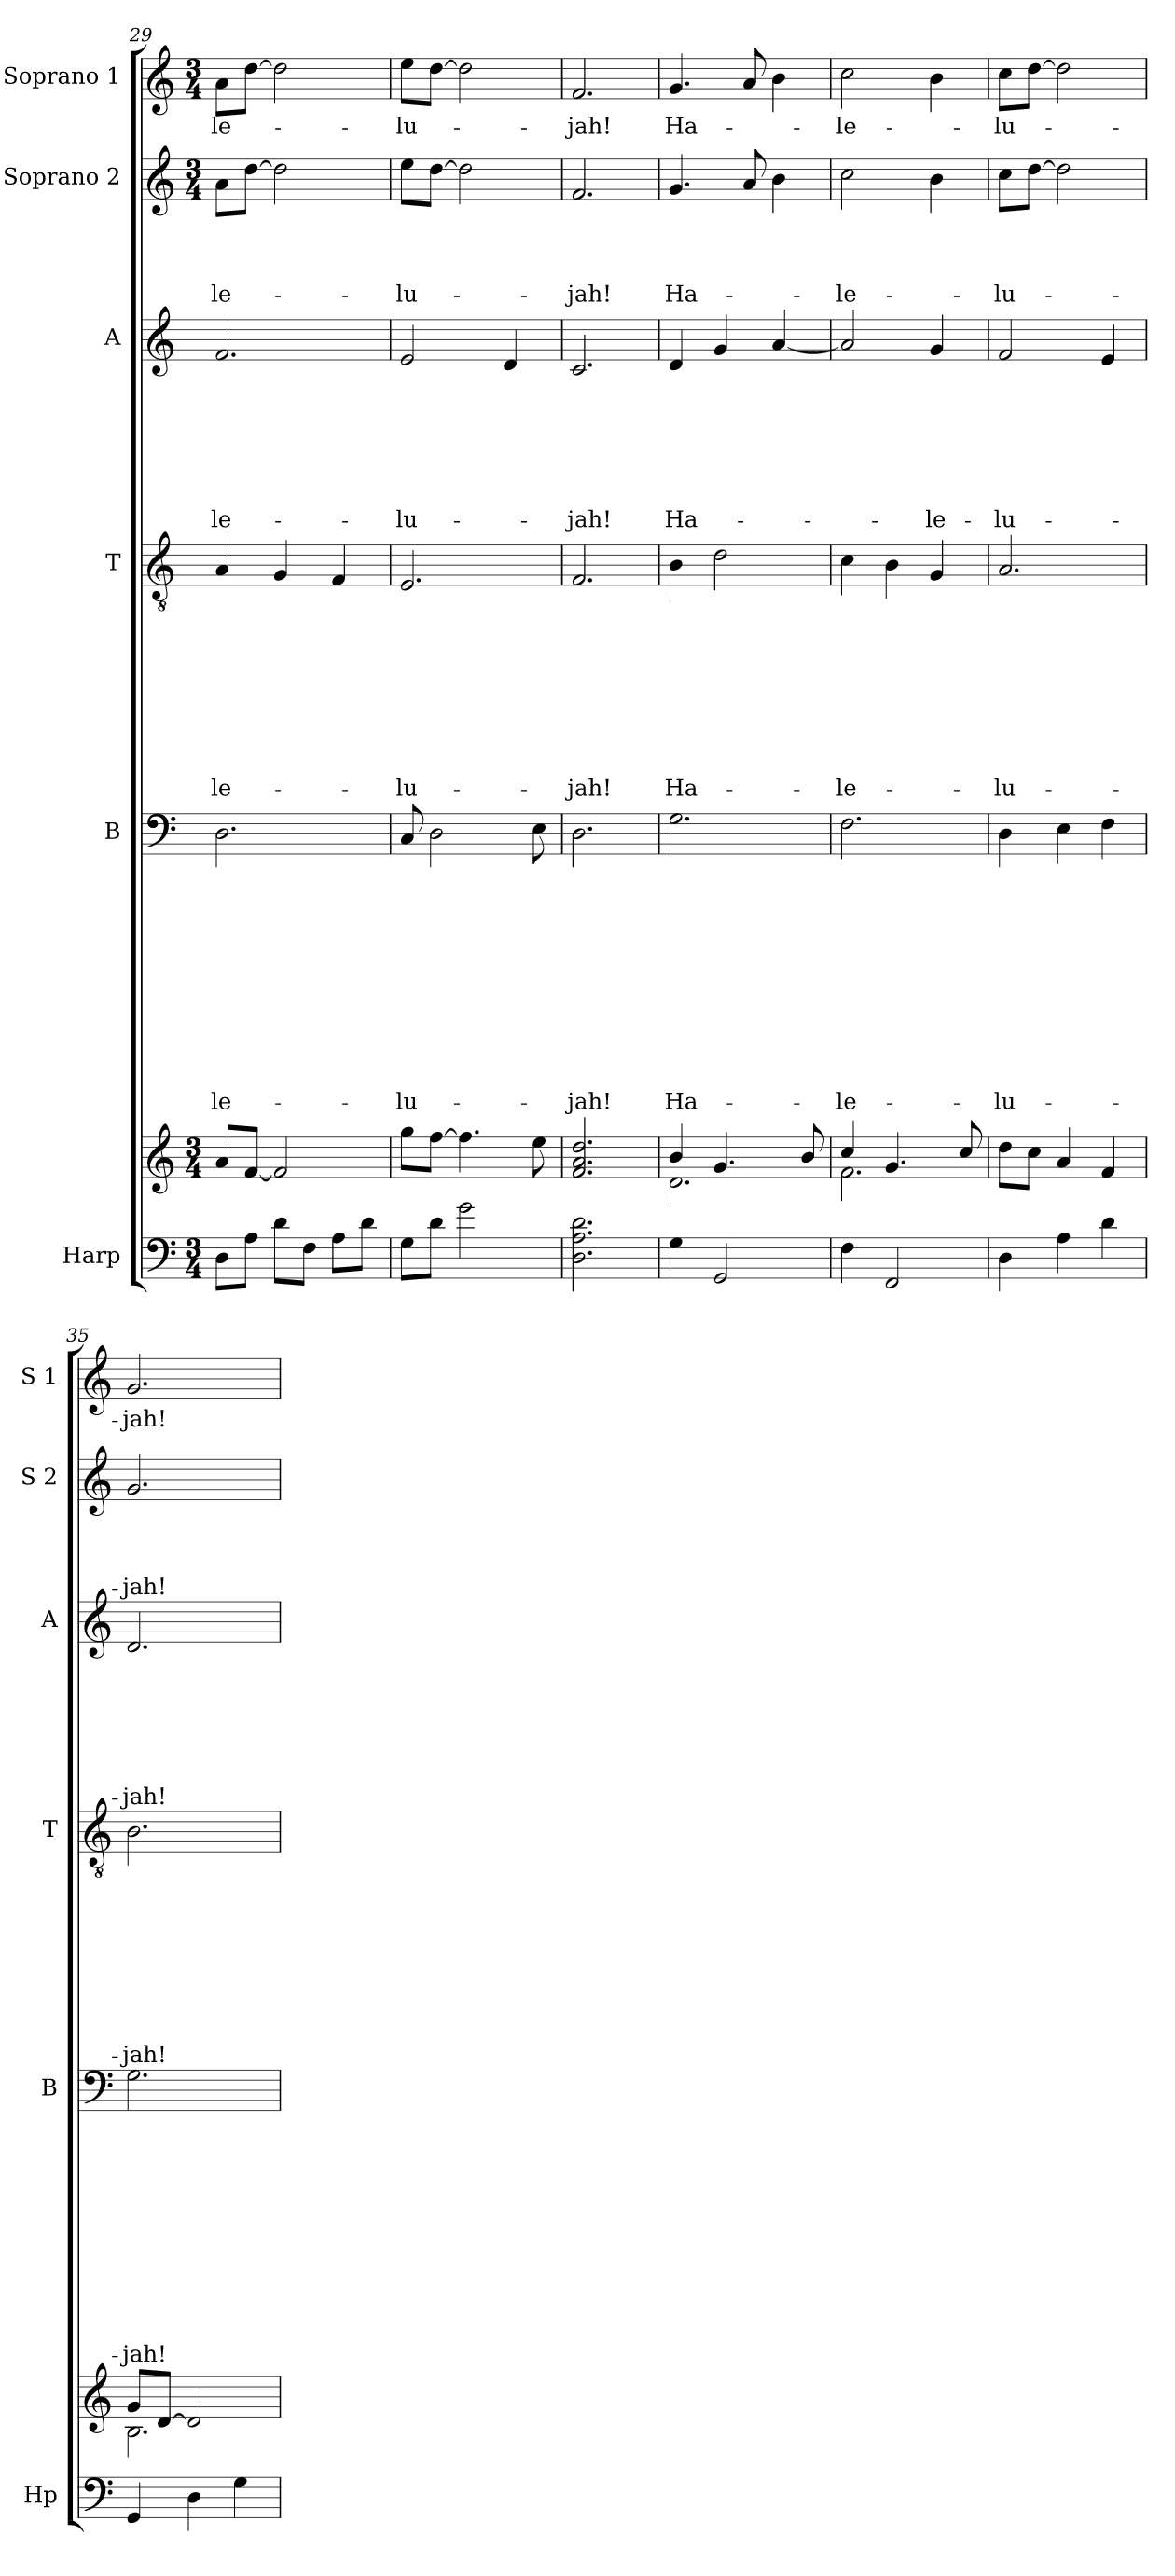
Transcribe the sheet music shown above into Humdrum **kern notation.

**kern	**kern	**kern	**text	**text	**text	**text	**text	**text	**text	**text	**text	**text	**text	**kern	**text	**text	**text	**text	**text	**text	**text	**text	**text	**kern	**text	**text	**text	**text	**text	**text	**text	**kern	**text	**text	**text	**text	**kern	**text
*part6	*part6	*part5	*part5	*part5	*part5	*part5	*part5	*part5	*part5	*part5	*part5	*part5	*part5	*part4	*part4	*part4	*part4	*part4	*part4	*part4	*part4	*part4	*part4	*part3	*part3	*part3	*part3	*part3	*part3	*part3	*part3	*part2	*part2	*part2	*part2	*part2	*part1	*part1
*staff7	*staff6	*staff5	*staff5	*staff5	*staff5	*staff5	*staff5	*staff5	*staff5	*staff5	*staff5	*staff5	*staff5	*staff4	*staff4	*staff4	*staff4	*staff4	*staff4	*staff4	*staff4	*staff4	*staff4	*staff3	*staff3	*staff3	*staff3	*staff3	*staff3	*staff3	*staff3	*staff2	*staff2	*staff2	*staff2	*staff2	*staff1	*staff1
*I"Harp	*	*I"B	*	*	*	*	*	*	*	*	*	*	*	*I"T	*	*	*	*	*	*	*	*	*	*I"A	*	*	*	*	*	*	*	*I"Soprano 2	*	*	*	*	*I"Soprano 1	*
*I'Hp	*	*I'B	*	*	*	*	*	*	*	*	*	*	*	*I'T	*	*	*	*	*	*	*	*	*	*I'A	*	*	*	*	*	*	*	*I'S 2	*	*	*	*	*I'S 1	*
*clefF4	*clefG2	*clefF4	*	*	*	*	*	*	*	*	*	*	*	*clefGv2	*	*	*	*	*	*	*	*	*	*clefG2	*	*	*	*	*	*	*	*clefG2	*	*	*	*	*clefG2	*
*k[]	*k[]	*k[]	*	*	*	*	*	*	*	*	*	*	*	*k[]	*	*	*	*	*	*	*	*	*	*k[]	*	*	*	*	*	*	*	*k[]	*	*	*	*	*k[]	*
*C:	*C:	*C:	*	*	*	*	*	*	*	*	*	*	*	*C:	*	*	*	*	*	*	*	*	*	*C:	*	*	*	*	*	*	*	*C:	*	*	*	*	*C:	*
*M3/4	*M3/4	*	*	*	*	*	*	*	*	*	*	*	*	*	*	*	*	*	*	*	*	*	*	*	*	*	*	*	*	*	*	*M3/4	*	*	*	*	*M3/4	*
=29	=29	=29	=29	=29	=29	=29	=29	=29	=29	=29	=29	=29	=29	=29	=29	=29	=29	=29	=29	=29	=29	=29	=29	=29	=29	=29	=29	=29	=29	=29	=29	=29	=29	=29	=29	=29	=29	=29
!	!	!	!	!	!	!	!	!	!	!	!	!	!LO:LY:b	!	!	!	!	!	!	!	!	!	!LO:LY:b	!	!	!	!	!	!	!	!LO:LY:b	!	!	!	!	!LO:LY:b	!	!LO:LY:b
8D\L	8a/L	2.D\	.	.	.	.	.	.	.	.	.	.	-le-	4A/	.	.	.	.	.	.	.	.	-le-	2.f/	.	.	.	.	.	.	-le-	8a\L	.	.	.	-le-	8a\L	-le-
8A\J	[<8f/J	.	.	.	.	.	.	.	.	.	.	.	.	.	.	.	.	.	.	.	.	.	.	.	.	.	.	.	.	.	.	[>8dd\J	.	.	.	.	[>8dd\J	.
8d\L	2f/]	.	.	.	.	.	.	.	.	.	.	.	.	4G/	.	.	.	.	.	.	.	.	.	.	.	.	.	.	.	.	.	2dd\]	.	.	.	.	2dd\]	.
8F\J	.	.	.	.	.	.	.	.	.	.	.	.	.	.	.	.	.	.	.	.	.	.	.	.	.	.	.	.	.	.	.	.	.	.	.	.	.	.
8A\L	.	.	.	.	.	.	.	.	.	.	.	.	.	4F/	.	.	.	.	.	.	.	.	.	.	.	.	.	.	.	.	.	.	.	.	.	.	.	.
8d\J	.	.	.	.	.	.	.	.	.	.	.	.	.	.	.	.	.	.	.	.	.	.	.	.	.	.	.	.	.	.	.	.	.	.	.	.	.	.
!!LO:LB:g=z
=30	=30	=30	=30	=30	=30	=30	=30	=30	=30	=30	=30	=30	=30	=30	=30	=30	=30	=30	=30	=30	=30	=30	=30	=30	=30	=30	=30	=30	=30	=30	=30	=30	=30	=30	=30	=30	=30	=30
!	!	!	!	!	!	!	!	!	!	!	!	!	!LO:LY:b	!	!	!	!	!	!	!	!	!	!LO:LY:b	!	!	!	!	!	!	!	!LO:LY:b	!	!	!	!	!LO:LY:b	!	!LO:LY:b
8G\L	8gg\L	8C/	.	.	.	.	.	.	.	.	.	.	-lu-	2.E/	.	.	.	.	.	.	.	.	-lu-	2e/	.	.	.	.	.	.	-lu-	8ee\L	.	.	.	-lu-	8ee\L	-lu-
8d\J	[>8ff\J	2D\	.	.	.	.	.	.	.	.	.	.	.	.	.	.	.	.	.	.	.	.	.	.	.	.	.	.	.	.	.	[>8dd\J	.	.	.	.	[>8dd\J	.
2g\	4.ff\]	.	.	.	.	.	.	.	.	.	.	.	.	.	.	.	.	.	.	.	.	.	.	.	.	.	.	.	.	.	.	2dd\]	.	.	.	.	2dd\]	.
.	.	.	.	.	.	.	.	.	.	.	.	.	.	.	.	.	.	.	.	.	.	.	.	4d/	.	.	.	.	.	.	.	.	.	.	.	.	.	.
.	8ee\	8E\	.	.	.	.	.	.	.	.	.	.	.	.	.	.	.	.	.	.	.	.	.	.	.	.	.	.	.	.	.	.	.	.	.	.	.	.
=31	=31	=31	=31	=31	=31	=31	=31	=31	=31	=31	=31	=31	=31	=31	=31	=31	=31	=31	=31	=31	=31	=31	=31	=31	=31	=31	=31	=31	=31	=31	=31	=31	=31	=31	=31	=31	=31	=31
!	!	!	!	!	!	!	!	!	!	!	!	!	!LO:LY:b	!	!	!	!	!	!	!	!	!	!LO:LY:b	!	!	!	!	!	!	!	!LO:LY:b	!	!	!	!	!LO:LY:b	!	!LO:LY:b
2.D\ 2.A\ 2.d\	2.f/ 2.a/ 2.dd/	2.D\	.	.	.	.	.	.	.	.	.	.	-jah!	2.F/	.	.	.	.	.	.	.	.	-jah!	2.c/	.	.	.	.	.	.	-jah!	2.f/	.	.	.	-jah!	2.f/	-jah!
=32	=32	=32	=32	=32	=32	=32	=32	=32	=32	=32	=32	=32	=32	=32	=32	=32	=32	=32	=32	=32	=32	=32	=32	=32	=32	=32	=32	=32	=32	=32	=32	=32	=32	=32	=32	=32	=32	=32
*	*^	*	*	*	*	*	*	*	*	*	*	*	*	*	*	*	*	*	*	*	*	*	*	*	*	*	*	*	*	*	*	*	*	*	*	*	*	*
!	!	!	!	!	!	!	!	!	!	!	!	!	!	!LO:LY:b	!	!	!	!	!	!	!	!	!	!LO:LY:b	!	!	!	!	!	!	!	!LO:LY:b	!	!	!	!	!LO:LY:b	!	!LO:LY:b
4G\	4b/	2.d\	2.G\	.	.	.	.	.	.	.	.	.	.	Ha-	4B\	.	.	.	.	.	.	.	.	Ha-	4d/	.	.	.	.	.	.	Ha-	4.g/	.	.	.	Ha-	4.g/	Ha-
2GG/	4.g/	.	.	.	.	.	.	.	.	.	.	.	.	.	2d\	.	.	.	.	.	.	.	.	.	4g/	.	.	.	.	.	.	.	.	.	.	.	.	.	.
.	.	.	.	.	.	.	.	.	.	.	.	.	.	.	.	.	.	.	.	.	.	.	.	.	.	.	.	.	.	.	.	.	8a/	.	.	.	.	8a/	.
.	.	.	.	.	.	.	.	.	.	.	.	.	.	.	.	.	.	.	.	.	.	.	.	.	[<4a/	.	.	.	.	.	.	.	4b\	.	.	.	.	4b\	.
.	8b/	.	.	.	.	.	.	.	.	.	.	.	.	.	.	.	.	.	.	.	.	.	.	.	.	.	.	.	.	.	.	.	.	.	.	.	.	.	.
=33	=33	=33	=33	=33	=33	=33	=33	=33	=33	=33	=33	=33	=33	=33	=33	=33	=33	=33	=33	=33	=33	=33	=33	=33	=33	=33	=33	=33	=33	=33	=33	=33	=33	=33	=33	=33	=33	=33	=33
!	!	!	!	!	!	!	!	!	!	!	!	!	!	!LO:LY:b	!	!	!	!	!	!	!	!	!	!LO:LY:b	!	!	!	!	!	!	!	!	!	!	!	!	!LO:LY:b	!	!LO:LY:b
4F\	4cc/	2.f\	2.F\	.	.	.	.	.	.	.	.	.	.	-le-	4c\	.	.	.	.	.	.	.	.	-le-	2a/]	.	.	.	.	.	.	.	2cc\	.	.	.	-le-	2cc\	-le-
2FF/	4.g/	.	.	.	.	.	.	.	.	.	.	.	.	.	4B\	.	.	.	.	.	.	.	.	.	.	.	.	.	.	.	.	.	.	.	.	.	.	.	.
!	!	!	!	!	!	!	!	!	!	!	!	!	!	!	!	!	!	!	!	!	!	!	!	!	!	!	!	!	!	!	!	!LO:LY:b	!	!	!	!	!	!	!
.	.	.	.	.	.	.	.	.	.	.	.	.	.	.	4G/	.	.	.	.	.	.	.	.	.	4g/	.	.	.	.	.	.	-le-	4b\	.	.	.	.	4b\	.
.	8cc/	.	.	.	.	.	.	.	.	.	.	.	.	.	.	.	.	.	.	.	.	.	.	.	.	.	.	.	.	.	.	.	.	.	.	.	.	.	.
*	*v	*v	*	*	*	*	*	*	*	*	*	*	*	*	*	*	*	*	*	*	*	*	*	*	*	*	*	*	*	*	*	*	*	*	*	*	*	*	*
=34	=34	=34	=34	=34	=34	=34	=34	=34	=34	=34	=34	=34	=34	=34	=34	=34	=34	=34	=34	=34	=34	=34	=34	=34	=34	=34	=34	=34	=34	=34	=34	=34	=34	=34	=34	=34	=34	=34
!	!	!	!	!	!	!	!	!	!	!	!	!	!LO:LY:b	!	!	!	!	!	!	!	!	!	!LO:LY:b	!	!	!	!	!	!	!	!LO:LY:b	!	!	!	!	!LO:LY:b	!	!LO:LY:b
4D\	8dd\L	4D\	.	.	.	.	.	.	.	.	.	.	-lu-	2.A/	.	.	.	.	.	.	.	.	-lu-	2f/	.	.	.	.	.	.	-lu-	8cc\L	.	.	.	-lu-	8cc\L	-lu-
.	8cc\J	.	.	.	.	.	.	.	.	.	.	.	.	.	.	.	.	.	.	.	.	.	.	.	.	.	.	.	.	.	.	[>8dd\J	.	.	.	.	[>8dd\J	.
4A\	4a/	4E\	.	.	.	.	.	.	.	.	.	.	.	.	.	.	.	.	.	.	.	.	.	.	.	.	.	.	.	.	.	2dd\]	.	.	.	.	2dd\]	.
4d\	4f/	4F\	.	.	.	.	.	.	.	.	.	.	.	.	.	.	.	.	.	.	.	.	.	4e/	.	.	.	.	.	.	.	.	.	.	.	.	.	.
=35	=35	=35	=35	=35	=35	=35	=35	=35	=35	=35	=35	=35	=35	=35	=35	=35	=35	=35	=35	=35	=35	=35	=35	=35	=35	=35	=35	=35	=35	=35	=35	=35	=35	=35	=35	=35	=35	=35
*	*^	*	*	*	*	*	*	*	*	*	*	*	*	*	*	*	*	*	*	*	*	*	*	*	*	*	*	*	*	*	*	*	*	*	*	*	*	*
!	!	!	!	!	!	!	!	!	!	!	!	!	!	!LO:LY:b	!	!	!	!	!	!	!	!	!	!LO:LY:b	!	!	!	!	!	!	!	!LO:LY:b	!	!	!	!	!LO:LY:b	!	!LO:LY:b
4GG/	8g/L	2.B\	2.G\	.	.	.	.	.	.	.	.	.	.	-jah!	2.B\	.	.	.	.	.	.	.	.	-jah!	2.d/	.	.	.	.	.	.	-jah!	2.g/	.	.	.	-jah!	2.g/	-jah!
.	[>8d/J	.	.	.	.	.	.	.	.	.	.	.	.	.	.	.	.	.	.	.	.	.	.	.	.	.	.	.	.	.	.	.	.	.	.	.	.	.	.
4D\	2d/]	.	.	.	.	.	.	.	.	.	.	.	.	.	.	.	.	.	.	.	.	.	.	.	.	.	.	.	.	.	.	.	.	.	.	.	.	.	.
4G\	.	.	.	.	.	.	.	.	.	.	.	.	.	.	.	.	.	.	.	.	.	.	.	.	.	.	.	.	.	.	.	.	.	.	.	.	.	.	.
*	*v	*v	*	*	*	*	*	*	*	*	*	*	*	*	*	*	*	*	*	*	*	*	*	*	*	*	*	*	*	*	*	*	*	*	*	*	*	*	*
=	=	=	=	=	=	=	=	=	=	=	=	=	=	=	=	=	=	=	=	=	=	=	=	=	=	=	=	=	=	=	=	=	=	=	=	=	=	=
*-	*-	*-	*-	*-	*-	*-	*-	*-	*-	*-	*-	*-	*-	*-	*-	*-	*-	*-	*-	*-	*-	*-	*-	*-	*-	*-	*-	*-	*-	*-	*-	*-	*-	*-	*-	*-	*-	*-
